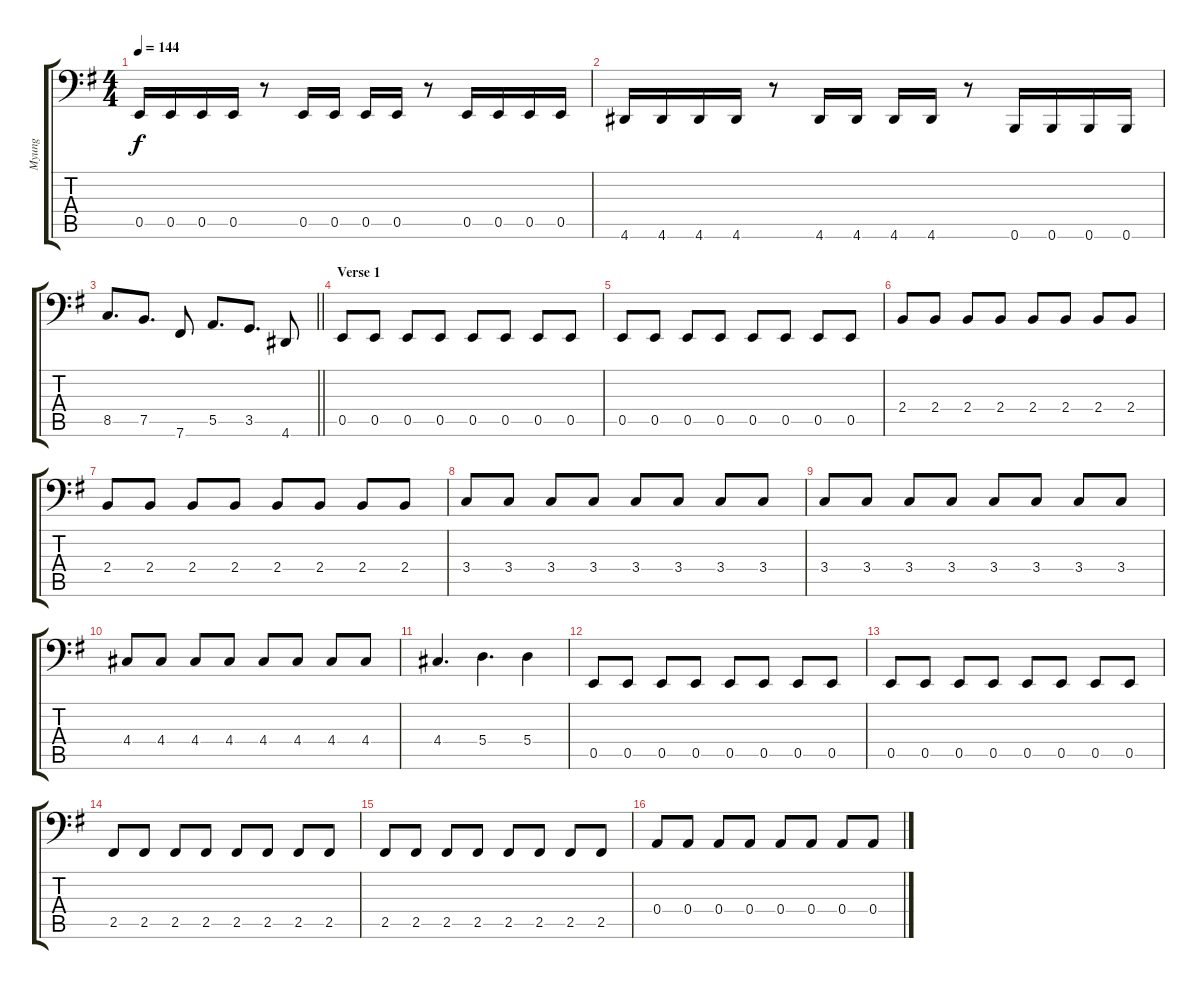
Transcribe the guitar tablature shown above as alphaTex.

\track ("Myung" "Myung") {instrument electricbassfinger}
\staff {score tabs}
\tuning (C3 G2 D2 A1 E1 B0) {hide}
\ts (4 4)
\tempo 144
\clef f4
\ks eminor
0.5.16{dy f} 0.5.16 0.5.16 0.5.16 r.8 0.5.16 0.5.16 0.5.16 0.5.16 r.8 0.5.16 0.5.16 0.5.16 0.5.16 |
4.6.16 4.6.16 4.6.16 4.6.16 r.8 4.6.16 4.6.16 4.6.16 4.6.16 r.8 0.6.16 0.6.16 0.6.16 0.6.16 |
\barLineRight lightlight
8.5.8{d} 7.5.8{d} 7.6.8 5.5.8{d} 3.5.8{d} 4.6.8 |
\section ("" "Verse 1")
0.5.8 0.5.8 0.5.8 0.5.8 0.5.8 0.5.8 0.5.8 0.5.8 |
0.5.8 0.5.8 0.5.8 0.5.8 0.5.8 0.5.8 0.5.8 0.5.8 |
2.4.8 2.4.8 2.4.8 2.4.8 2.4.8 2.4.8 2.4.8 2.4.8 |
2.4.8 2.4.8 2.4.8 2.4.8 2.4.8 2.4.8 2.4.8 2.4.8 |
3.4.8 3.4.8 3.4.8 3.4.8 3.4.8 3.4.8 3.4.8 3.4.8 |
3.4.8 3.4.8 3.4.8 3.4.8 3.4.8 3.4.8 3.4.8 3.4.8 |
4.4.8 4.4.8 4.4.8 4.4.8 4.4.8 4.4.8 4.4.8 4.4.8 |
4.4.4{d} 5.4.4{d} 5.4.4 |
0.5.8 0.5.8 0.5.8 0.5.8 0.5.8 0.5.8 0.5.8 0.5.8 |
0.5.8 0.5.8 0.5.8 0.5.8 0.5.8 0.5.8 0.5.8 0.5.8 |
2.5.8 2.5.8 2.5.8 2.5.8 2.5.8 2.5.8 2.5.8 2.5.8 |
2.5.8 2.5.8 2.5.8 2.5.8 2.5.8 2.5.8 2.5.8 2.5.8 |
0.4.8 0.4.8 0.4.8 0.4.8 0.4.8 0.4.8 0.4.8 0.4.8
